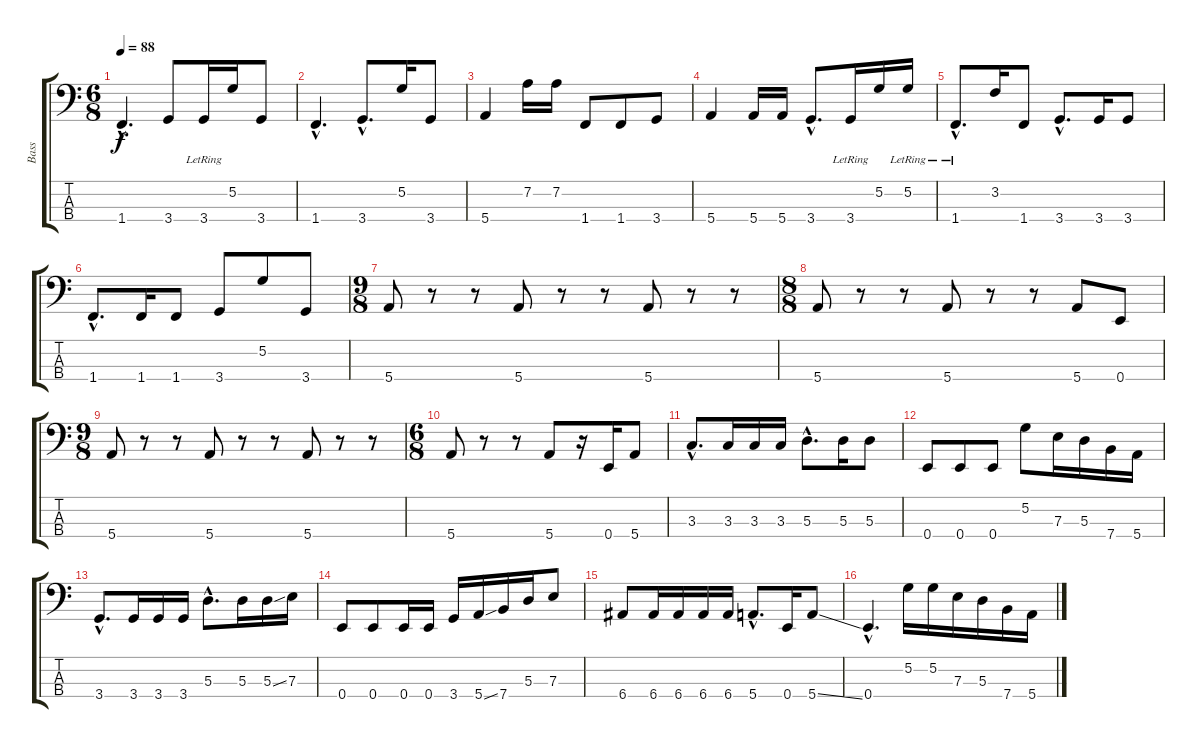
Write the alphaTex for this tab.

\track ("Bass" "Bass") {instrument electricbassfinger}
\staff {score tabs}
\tuning (G2 D2 A1 E1) {hide}
\ts (6 8)
\tempo 88
\clef f4
\ks c
1.4{hac}.4{d dy f} 3.4.8 3.4{lr}.16 5.2.16 3.4.8 |
1.4{hac}.4{d} 3.4{hac}.8{d} 5.2.16 3.4.8 |
5.4.4 7.2.16 7.2.16 1.4.8 1.4.8 3.4.8 |
5.4.4 5.4.16 5.4.16 3.4{hac}.8{d} 3.4{lr}.16 5.2.16 5.2{lr}.16 |
1.4{hac lr}.8{d} 3.2.16 1.4.8 3.4{hac}.8{d} 3.4.16 3.4.8 |
1.4{hac}.8{d} 1.4.16 1.4.8 3.4.8 5.2.8 3.4.8 |
\ts (9 8)
5.4.8 r.8 r.8 5.4.8 r.8 r.8 5.4.8 r.8 r.8 |
\ts (8 8)
5.4.8 r.8 r.8 5.4.8 r.8 r.8 5.4.8 0.4.8 |
\ts (9 8)
5.4.8 r.8 r.8 5.4.8 r.8 r.8 5.4.8 r.8 r.8 |
\ts (6 8)
5.4.8 r.8 r.8 5.4.8 r.16 0.4.16 5.4.8 |
3.3{hac}.8{d} 3.3.16 3.3.16 3.3.16 5.3{hac}.8{d} 5.3.16 5.3.8 |
0.4.8 0.4.8 0.4.8 5.2.8 7.3.16 5.3.16 7.4.16 5.4.16 |
3.4{hac}.8{d} 3.4.16 3.4.16 3.4.16 5.3{hac}.8{d} 5.3.16 5.3{ss}.16 7.3.16 |
0.4.8 0.4.8 0.4.16 0.4.16 3.4.16 5.4{ss}.16 7.4.16 5.3.16 7.3.8 |
6.4.8 6.4.16 6.4.16 6.4.16 6.4.16 5.4{hac}.8{d} 0.4.16 5.4{ss}.8 |
0.4{hac}.4{d} 5.2.16 5.2.16 7.3.16 5.3.16 7.4.16 5.4.16
